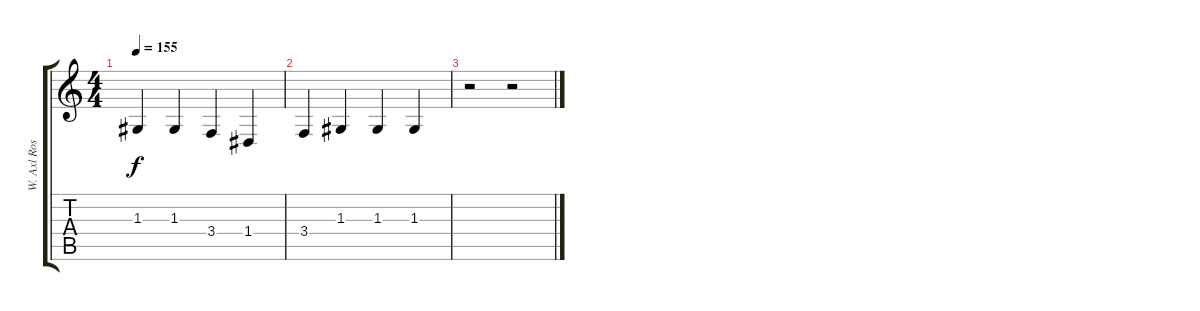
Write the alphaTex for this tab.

\track ("W. Axl Rose (Vocal) " "W. Axl Ros") {instrument synthvoice}
\staff {score tabs}
\tuning (E4 B3 G3 D3 A2 E2) {hide}
\ts (4 4)
\tempo 155
\clef g2
\ks c
1.3.4{dy f} 1.3.4 3.4.4 1.4.4 |
3.4.4 1.3.4 1.3.4 1.3.4 |
r.2 r.2
